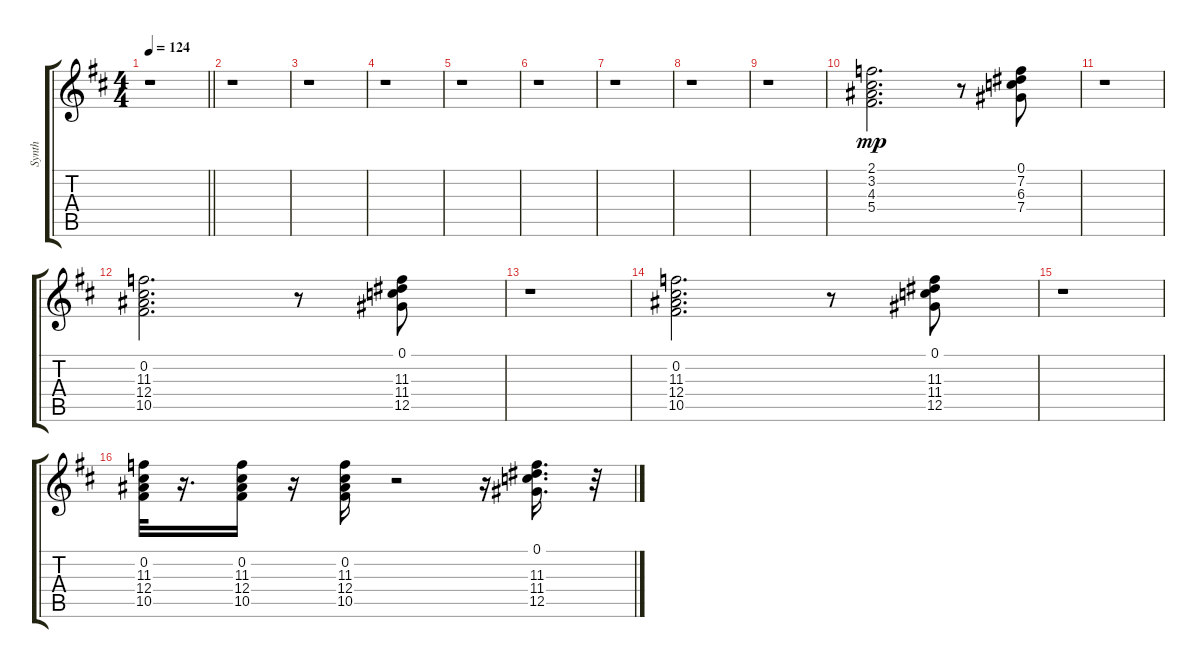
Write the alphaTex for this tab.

\track ("Synth" "Synth") {instrument overdrivenguitar}
\staff {score tabs}
\tuning (Eb4 Bb3 Gb3 Db3 Ab2 Eb2) {hide}
\ts (4 4)
\tempo 124
\clef g2
\barLineRight lightlight
\ks d
r.1{dy mp} |
r.1 |
r.1 |
r.1 |
r.1 |
r.1 |
r.1 |
r.1 |
r.1 |
(2.1 3.2 4.3 5.4).2{d} r.8 (0.1 7.2 6.3 7.4).8 |
r.1 |
(0.2 11.3 12.4 10.5).2{d} r.8 (0.1 11.3 11.4 12.5).8 |
r.1 |
(0.2 11.3 12.4 10.5).2{d} r.8 (0.1 11.3 11.4 12.5).8 |
r.1 |
(0.2 11.3 12.4 10.5).32 r.16{d} (0.2 11.3 12.4 10.5).16 r.16 (0.2 11.3 12.4 10.5).16 r.2 r.16 (0.1 11.3 11.4 12.5).16{d} r.32
